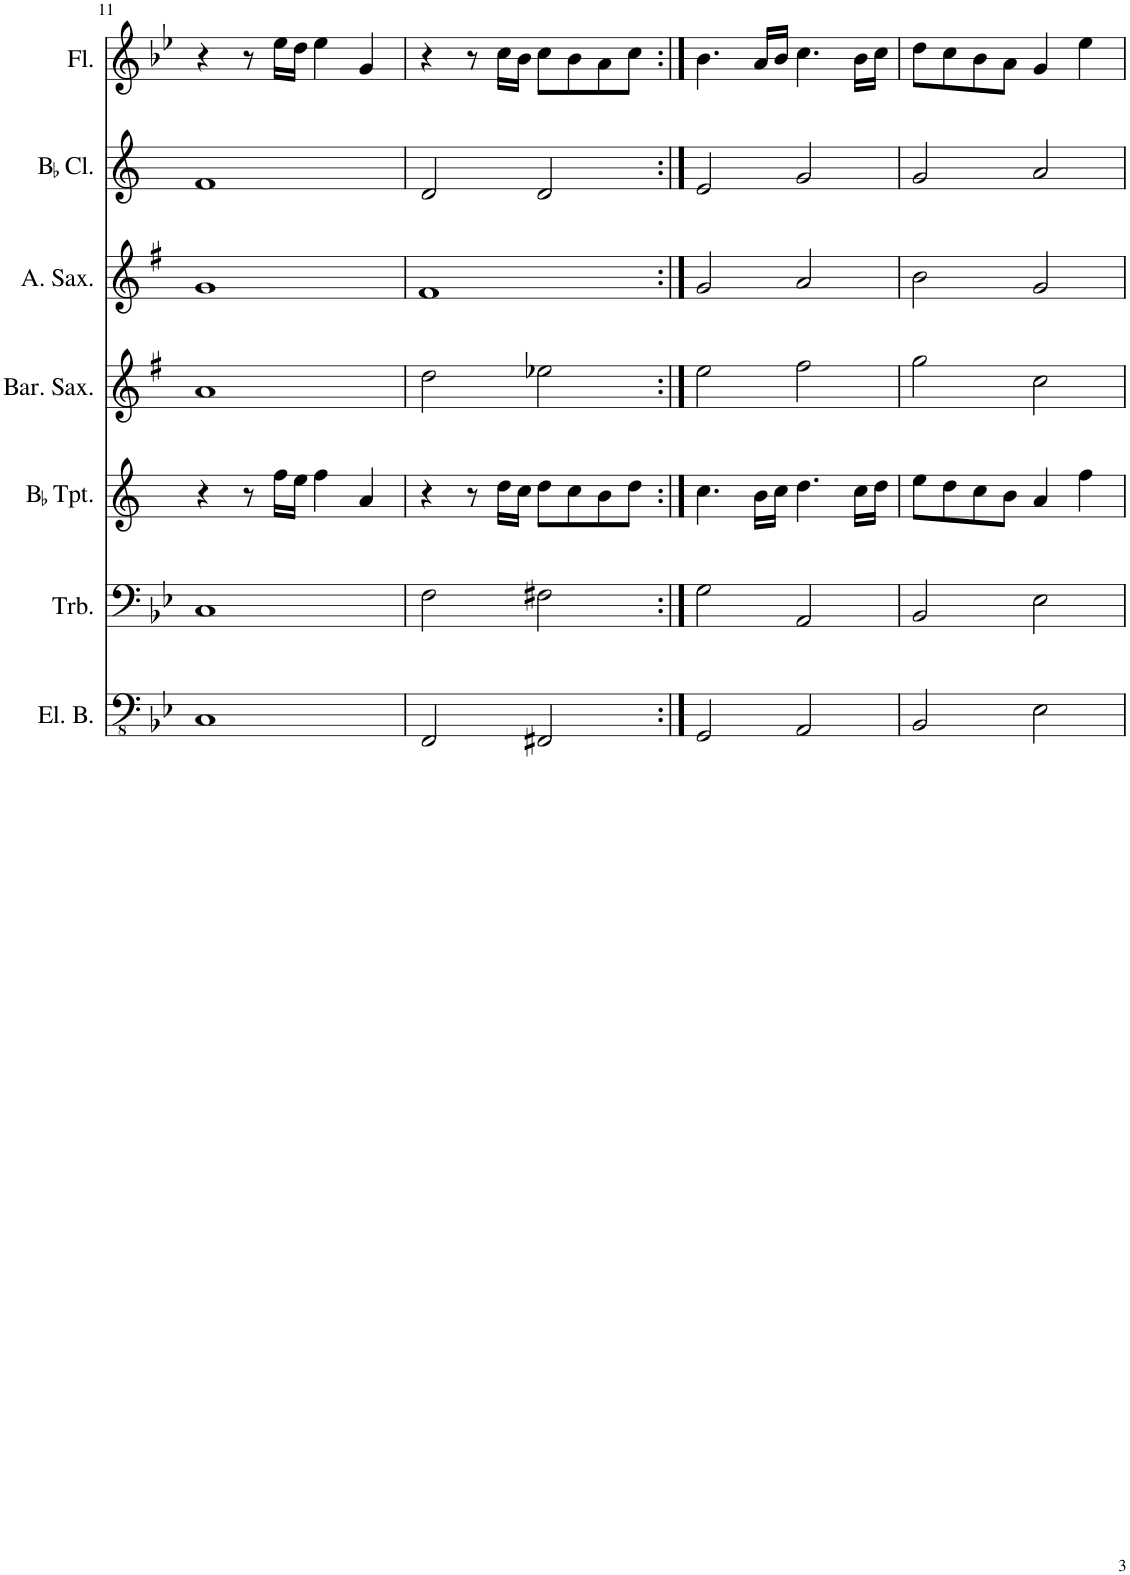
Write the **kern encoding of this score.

**kern	**kern	**kern	**kern	**kern	**kern	**kern
*part7	*part6	*part5	*part4	*part3	*part2	*part1
*staff7	*staff6	*staff5	*staff4	*staff3	*staff2	*staff1
*I"Electric Bass	*I"Trombone	*I"BaccidentalFlat Trumpet	*I"Baritone Saxophone	*I"Alto Saxophone	*I"BaccidentalFlat Clarinet	*I"Flute
*I'El. B.	*I'Trb.	*I'BaccidentalFlat Tpt.	*I'Bar. Sax.	*I'A. Sax.	*I'BaccidentalFlat Cl.	*I'Fl.
!!LO:PB:g=z
*clefFv4	*clefF4	*clefG2	*clefG2	*clefG2	*clefG2	*clefG2
*	*	*Trd1c2	*Trd12c21	*Trd5c9	*Trd1c2	*
*k[b-e-]	*k[b-e-]	*k[]	*k[f#]	*k[f#]	*k[]	*k[b-e-]
*M4/4	*M4/4	*M4/4	*M4/4	*M4/4	*M4/4	*M4/4
=11	=11	=11	=11	=11	=11	=11
1CC	1C	4r	1a	1g	1f	4r
.	.	8r	.	.	.	8r
.	.	16ff\LL	.	.	.	16ee-\LL
.	.	16ee\JJ	.	.	.	16dd\JJ
.	.	4ff\	.	.	.	4ee-\
.	.	4a/	.	.	.	4g/
=12	=12	=12	=12	=12	=12	=12
2FFF/	2F\	4r	2dd\	1f#	2d/	4r
.	.	8r	.	.	.	8r
.	.	16dd\LL	.	.	.	16cc\LL
.	.	16cc\JJ	.	.	.	16b-\JJ
2FFF#X/	2F#X\	8dd\L	2ee-X\	.	2d/	8cc\L
.	.	8cc\	.	.	.	8b-\
.	.	8b\	.	.	.	8a\
.	.	8dd\J	.	.	.	8cc\J
=13:|!	=13:|!	=13:|!	=13:|!	=13:|!	=13:|!	=13:|!
2GGG/	2G\	4.cc\	2ee\	2g/	2e/	4.b-\
.	.	16b\LL	.	.	.	16a/LL
.	.	16cc\JJ	.	.	.	16b-/JJ
2AAA/	2AA/	4.dd\	2ff#\	2a/	2g/	4.cc\
.	.	16cc\LL	.	.	.	16b-\LL
.	.	16dd\JJ	.	.	.	16cc\JJ
=14	=14	=14	=14	=14	=14	=14
2BBB-/	2BB-/	8ee\L	2gg\	2b\	2g/	8dd\L
.	.	8dd\	.	.	.	8cc\
.	.	8cc\	.	.	.	8b-\
.	.	8b\J	.	.	.	8a\J
2EE-\	2E-\	4a/	2cc\	2g/	2a/	4g/
.	.	4ff\	.	.	.	4ee-\
=	=	=	=	=	=	=
*-	*-	*-	*-	*-	*-	*-
